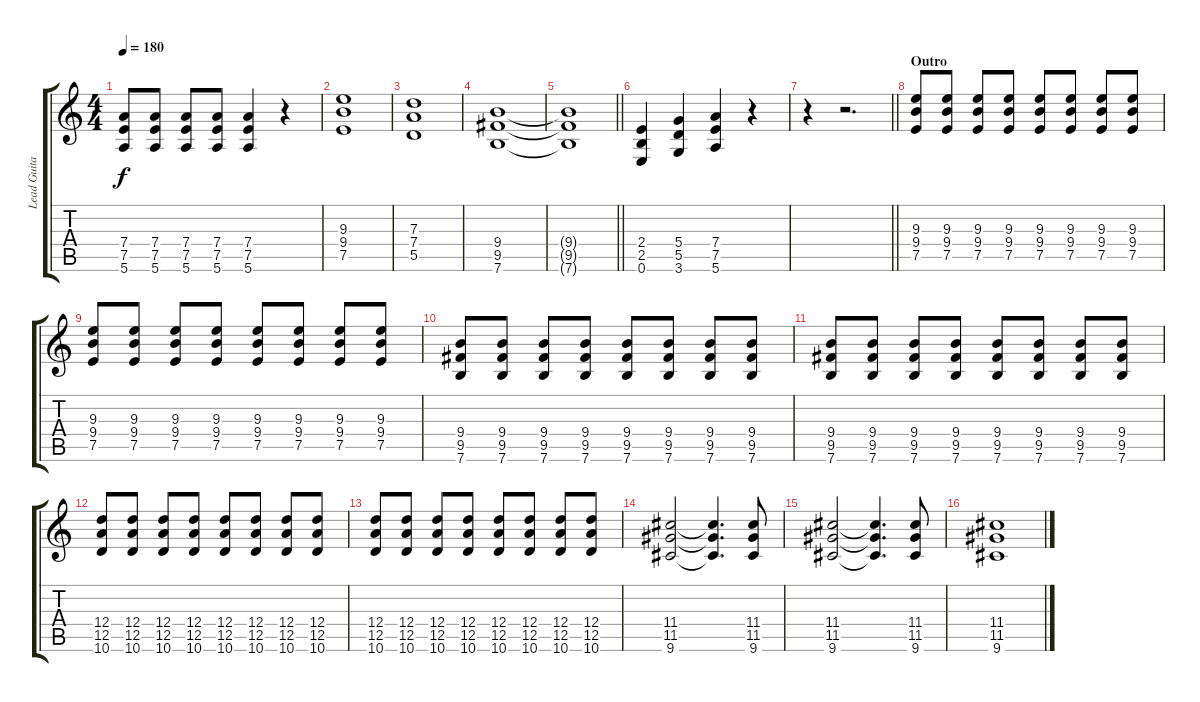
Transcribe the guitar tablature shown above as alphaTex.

\track ("Lead Guitar - Nicholaus Arson" "Lead Guita") {instrument distortionguitar}
\staff {score tabs}
\tuning (E4 B3 G3 D3 A2 E2) {hide}
\ts (4 4)
\tempo 180
\clef g2
\ks c
(7.4 7.5 5.6).8{dy f} (7.4 7.5 5.6).8 (7.4 7.5 5.6).8 (7.4 7.5 5.6).8 (7.4 7.5 5.6).4 r.4 |
(9.3 9.4 7.5).1 |
(7.3 7.4 5.5).1 |
(9.4 9.5 7.6).1 |
\barLineRight lightlight
(9.4{t} 9.5{t} 7.6{t}).1 |
\section ("" "")
(2.4 2.5 0.6).4 (5.4 5.5 3.6).4 (7.4 7.5 5.6).4 r.4 |
\barLineRight lightlight
r.4 r.2{d} |
\section ("" "Outro")
(9.3 9.4 7.5).8 (9.3 9.4 7.5).8 (9.3 9.4 7.5).8 (9.3 9.4 7.5).8 (9.3 9.4 7.5).8 (9.3 9.4 7.5).8 (9.3 9.4 7.5).8 (9.3 9.4 7.5).8 |
(9.3 9.4 7.5).8 (9.3 9.4 7.5).8 (9.3 9.4 7.5).8 (9.3 9.4 7.5).8 (9.3 9.4 7.5).8 (9.3 9.4 7.5).8 (9.3 9.4 7.5).8 (9.3 9.4 7.5).8 |
(9.4 9.5 7.6).8 (9.4 9.5 7.6).8 (9.4 9.5 7.6).8 (9.4 9.5 7.6).8 (9.4 9.5 7.6).8 (9.4 9.5 7.6).8 (9.4 9.5 7.6).8 (9.4 9.5 7.6).8 |
(9.4 9.5 7.6).8 (9.4 9.5 7.6).8 (9.4 9.5 7.6).8 (9.4 9.5 7.6).8 (9.4 9.5 7.6).8 (9.4 9.5 7.6).8 (9.4 9.5 7.6).8 (9.4 9.5 7.6).8 |
(12.4 12.5 10.6).8 (12.4 12.5 10.6).8 (12.4 12.5 10.6).8 (12.4 12.5 10.6).8 (12.4 12.5 10.6).8 (12.4 12.5 10.6).8 (12.4 12.5 10.6).8 (12.4 12.5 10.6).8 |
(12.4 12.5 10.6).8 (12.4 12.5 10.6).8 (12.4 12.5 10.6).8 (12.4 12.5 10.6).8 (12.4 12.5 10.6).8 (12.4 12.5 10.6).8 (12.4 12.5 10.6).8 (12.4 12.5 10.6).8 |
(11.4 11.5 9.6).2 (11.4{t} 11.5{t} 9.6{t}).4{d} (11.4 11.5 9.6).8 |
(11.4 11.5 9.6).2 (11.4{t} 11.5{t} 9.6{t}).4{d} (11.4 11.5 9.6).8 |
(11.4 11.5 9.6).1
